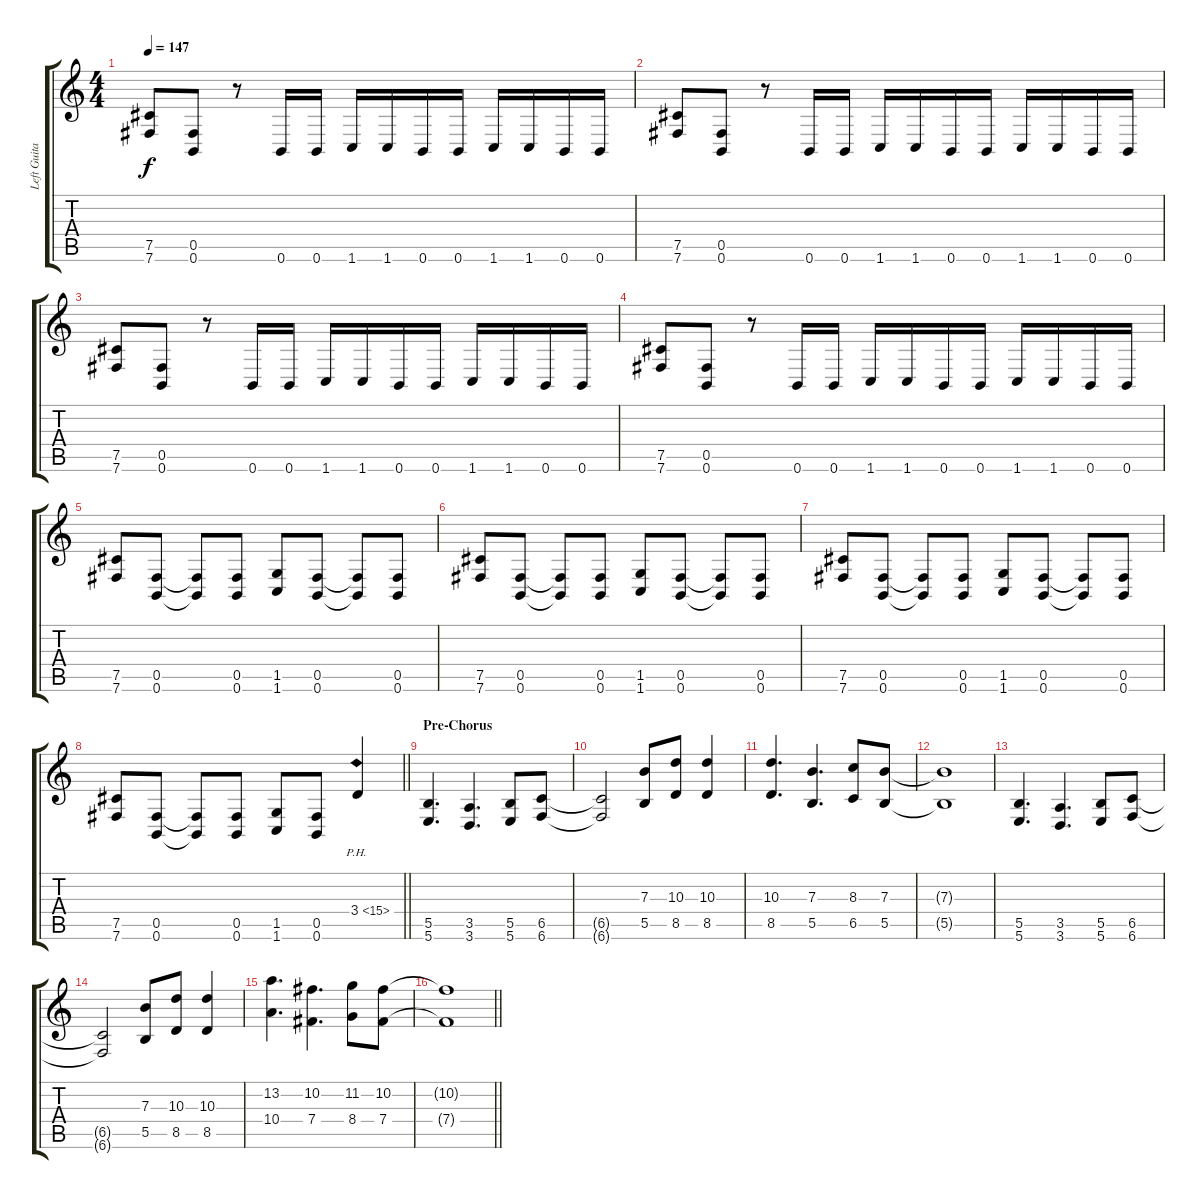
\track ("Left Guitar (Josh)" "Left Guita") {instrument distortionguitar}
\staff {score tabs}
\tuning (Db4 Ab3 E3 B2 Gb2 B1) {hide}
\ts (4 4)
\tempo 147
\clef g2
\ks c
(7.5 7.6).8{dy f} (0.5 0.6).8 r.8 0.6.16 0.6.16 1.6.16 1.6.16 0.6.16 0.6.16 1.6.16 1.6.16 0.6.16 0.6.16 |
(7.5 7.6).8 (0.5 0.6).8 r.8 0.6.16 0.6.16 1.6.16 1.6.16 0.6.16 0.6.16 1.6.16 1.6.16 0.6.16 0.6.16 |
(7.5 7.6).8 (0.5 0.6).8 r.8 0.6.16 0.6.16 1.6.16 1.6.16 0.6.16 0.6.16 1.6.16 1.6.16 0.6.16 0.6.16 |
(7.5 7.6).8 (0.5 0.6).8 r.8 0.6.16 0.6.16 1.6.16 1.6.16 0.6.16 0.6.16 1.6.16 1.6.16 0.6.16 0.6.16 |
(7.5 7.6).8 (0.5 0.6).8 (0.5{t} 0.6{t}).8 (0.5 0.6).8 (1.5 1.6).8 (0.5 0.6).8 (0.5{t} 0.6{t}).8 (0.5 0.6).8 |
(7.5 7.6).8 (0.5 0.6).8 (0.5{t} 0.6{t}).8 (0.5 0.6).8 (1.5 1.6).8 (0.5 0.6).8 (0.5{t} 0.6{t}).8 (0.5 0.6).8 |
(7.5 7.6).8 (0.5 0.6).8 (0.5{t} 0.6{t}).8 (0.5 0.6).8 (1.5 1.6).8 (0.5 0.6).8 (0.5{t} 0.6{t}).8 (0.5 0.6).8 |
\barLineRight lightlight
(7.5 7.6).8 (0.5 0.6).8 (0.5{t} 0.6{t}).8 (0.5 0.6).8 (1.5 1.6).8 (0.5 0.6).8 3.4{ph 12}.4 |
\section ("" "Pre-Chorus")
(5.5 5.6).4{d} (3.5 3.6).4{d} (5.5 5.6).8 (6.5 6.6).8 |
(6.5{t} 6.6{t}).2 (7.3 5.5).8 (10.3 8.5).8 (10.3 8.5).4 |
(10.3 8.5).4{d} (7.3 5.5).4{d} (8.3 6.5).8 (7.3 5.5).8 |
(7.3{t} 5.5{t}).1 |
(5.5 5.6).4{d} (3.5 3.6).4{d} (5.5 5.6).8 (6.5 6.6).8 |
(6.5{t} 6.6{t}).2 (7.3 5.5).8 (10.3 8.5).8 (10.3 8.5).4 |
(13.2 10.4).4{d} (10.2 7.4).4{d} (11.2 8.4).8 (10.2 7.4).8 |
\barLineRight lightlight
(10.2{t} 7.4{t}).1
